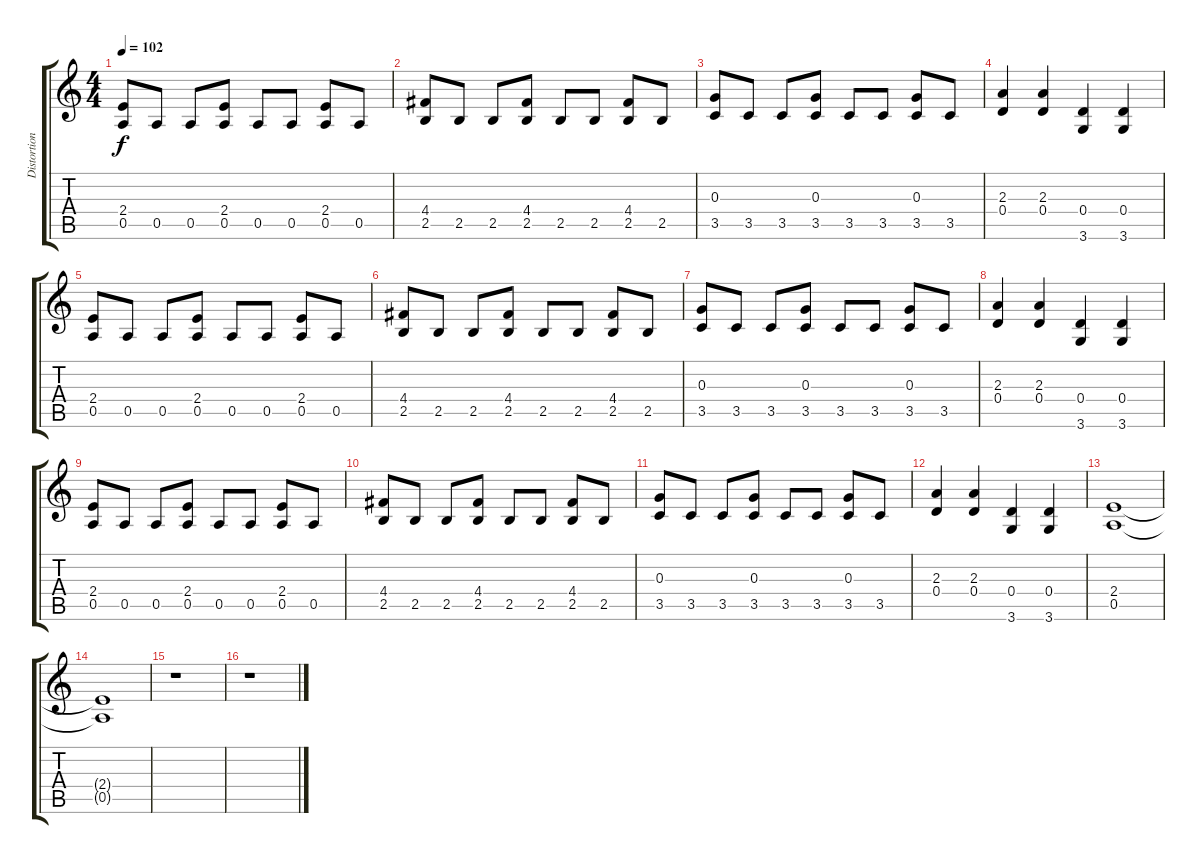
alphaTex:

\track ("Distortion Lead" "Distortion") {instrument distortionguitar}
\staff {score tabs}
\tuning (E4 B3 G3 D3 A2 E2) {hide}
\ts (4 4)
\tempo 102
\clef g2
\ks c
(2.4 0.5).8{dy f} 0.5.8 0.5.8 (2.4 0.5).8 0.5.8 0.5.8 (2.4 0.5).8 0.5.8 |
(4.4 2.5).8 2.5.8 2.5.8 (4.4 2.5).8 2.5.8 2.5.8 (4.4 2.5).8 2.5.8 |
(0.3 3.5).8 3.5.8 3.5.8 (0.3 3.5).8 3.5.8 3.5.8 (0.3 3.5).8 3.5.8 |
(2.3 0.4).4 (2.3 0.4).4 (0.4 3.6).4 (0.4 3.6).4 |
(2.4 0.5).8 0.5.8 0.5.8 (2.4 0.5).8 0.5.8 0.5.8 (2.4 0.5).8 0.5.8 |
(4.4 2.5).8 2.5.8 2.5.8 (4.4 2.5).8 2.5.8 2.5.8 (4.4 2.5).8 2.5.8 |
(0.3 3.5).8 3.5.8 3.5.8 (0.3 3.5).8 3.5.8 3.5.8 (0.3 3.5).8 3.5.8 |
(2.3 0.4).4 (2.3 0.4).4 (0.4 3.6).4 (0.4 3.6).4 |
(2.4 0.5).8 0.5.8 0.5.8 (2.4 0.5).8 0.5.8 0.5.8 (2.4 0.5).8 0.5.8 |
(4.4 2.5).8 2.5.8 2.5.8 (4.4 2.5).8 2.5.8 2.5.8 (4.4 2.5).8 2.5.8 |
(0.3 3.5).8 3.5.8 3.5.8 (0.3 3.5).8 3.5.8 3.5.8 (0.3 3.5).8 3.5.8 |
(2.3 0.4).4 (2.3 0.4).4 (0.4 3.6).4 (0.4 3.6).4 |
(2.4 0.5).1{volume 14 balance 8} |
(2.4{t} 0.5{t}).1 |
r.1 |
r.1
